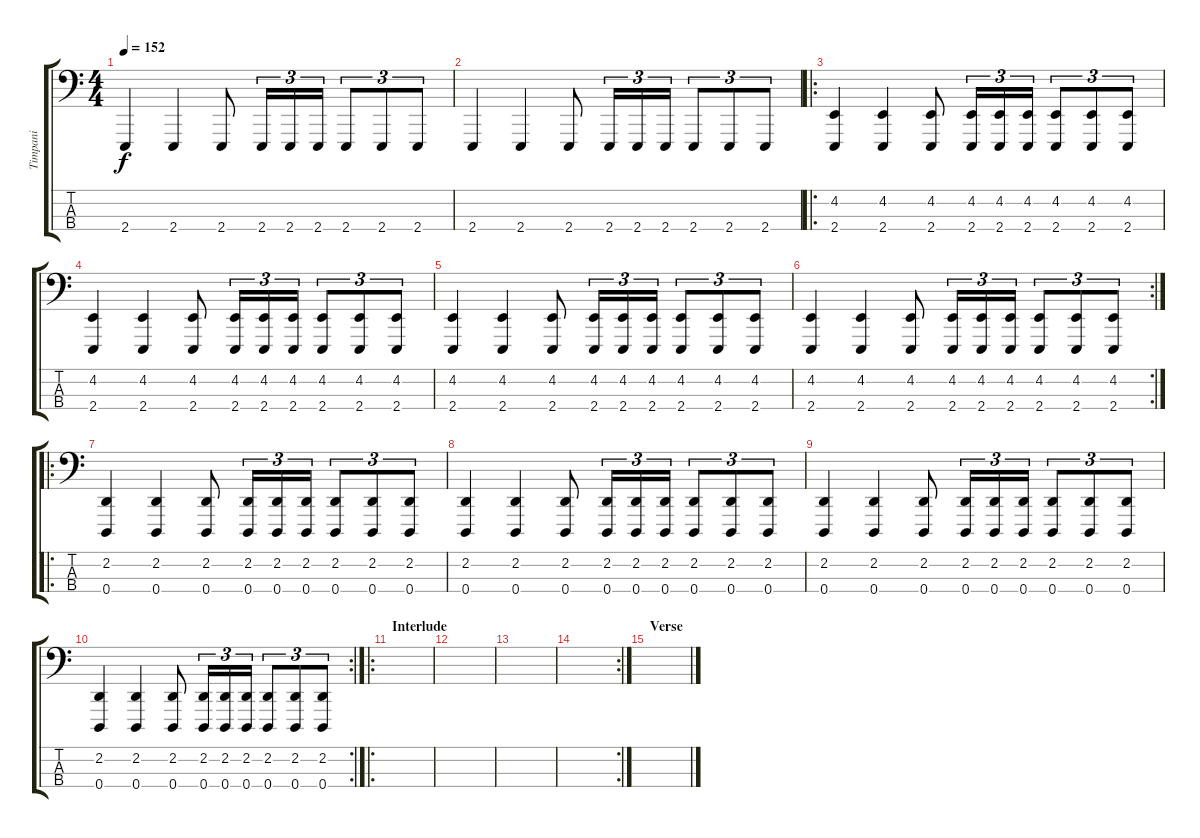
\track ("Timpani" "Timpani") {instrument timpani}
\staff {score tabs}
\tuning (F2 C2 G1 D1) {hide}
\ts (4 4)
\tempo 152
\clef f4
\ks c
2.4.4{dy f volume 13 instrument timpani} 2.4.4 2.4.8 2.4.16{tu (3 2)} 2.4.16{tu (3 2)} 2.4.16{tu (3 2)} 2.4.8{tu (3 2)} 2.4.8{tu (3 2)} 2.4.8{tu (3 2)} |
2.4.4{volume 13 instrument timpani} 2.4.4 2.4.8 2.4.16{tu (3 2)} 2.4.16{tu (3 2)} 2.4.16{tu (3 2)} 2.4.8{tu (3 2)} 2.4.8{tu (3 2)} 2.4.8{tu (3 2)} |
\ro
(4.2 2.4).4{volume 13 instrument timpani} (4.2 2.4).4 (4.2 2.4).8 (4.2 2.4).16{tu (3 2)} (4.2 2.4).16{tu (3 2)} (4.2 2.4).16{tu (3 2)} (4.2 2.4).8{tu (3 2)} (4.2 2.4).8{tu (3 2)} (4.2 2.4).8{tu (3 2)} |
(4.2 2.4).4{volume 13 instrument timpani} (4.2 2.4).4 (4.2 2.4).8 (4.2 2.4).16{tu (3 2)} (4.2 2.4).16{tu (3 2)} (4.2 2.4).16{tu (3 2)} (4.2 2.4).8{tu (3 2)} (4.2 2.4).8{tu (3 2)} (4.2 2.4).8{tu (3 2)} |
(4.2 2.4).4{volume 13 instrument timpani} (4.2 2.4).4 (4.2 2.4).8 (4.2 2.4).16{tu (3 2)} (4.2 2.4).16{tu (3 2)} (4.2 2.4).16{tu (3 2)} (4.2 2.4).8{tu (3 2)} (4.2 2.4).8{tu (3 2)} (4.2 2.4).8{tu (3 2)} |
\rc 2
(4.2 2.4).4{volume 13 instrument timpani} (4.2 2.4).4 (4.2 2.4).8 (4.2 2.4).16{tu (3 2)} (4.2 2.4).16{tu (3 2)} (4.2 2.4).16{tu (3 2)} (4.2 2.4).8{tu (3 2)} (4.2 2.4).8{tu (3 2)} (4.2 2.4).8{tu (3 2)} |
\ro
(2.2 0.4).4{volume 13 instrument timpani} (2.2 0.4).4 (2.2 0.4).8 (2.2 0.4).16{tu (3 2)} (2.2 0.4).16{tu (3 2)} (2.2 0.4).16{tu (3 2)} (2.2 0.4).8{tu (3 2)} (2.2 0.4).8{tu (3 2)} (2.2 0.4).8{tu (3 2)} |
(2.2 0.4).4{volume 13 instrument timpani} (2.2 0.4).4 (2.2 0.4).8 (2.2 0.4).16{tu (3 2)} (2.2 0.4).16{tu (3 2)} (2.2 0.4).16{tu (3 2)} (2.2 0.4).8{tu (3 2)} (2.2 0.4).8{tu (3 2)} (2.2 0.4).8{tu (3 2)} |
(2.2 0.4).4{volume 13 instrument timpani} (2.2 0.4).4 (2.2 0.4).8 (2.2 0.4).16{tu (3 2)} (2.2 0.4).16{tu (3 2)} (2.2 0.4).16{tu (3 2)} (2.2 0.4).8{tu (3 2)} (2.2 0.4).8{tu (3 2)} (2.2 0.4).8{tu (3 2)} |
\rc 2
(2.2 0.4).4{volume 13 instrument timpani} (2.2 0.4).4 (2.2 0.4).8 (2.2 0.4).16{tu (3 2)} (2.2 0.4).16{tu (3 2)} (2.2 0.4).16{tu (3 2)} (2.2 0.4).8{tu (3 2)} (2.2 0.4).8{tu (3 2)} (2.2 0.4).8{tu (3 2)} |
\ro
\section ("" "Interlude")
|
|
|
\rc 2
|
\section ("" "Verse")
